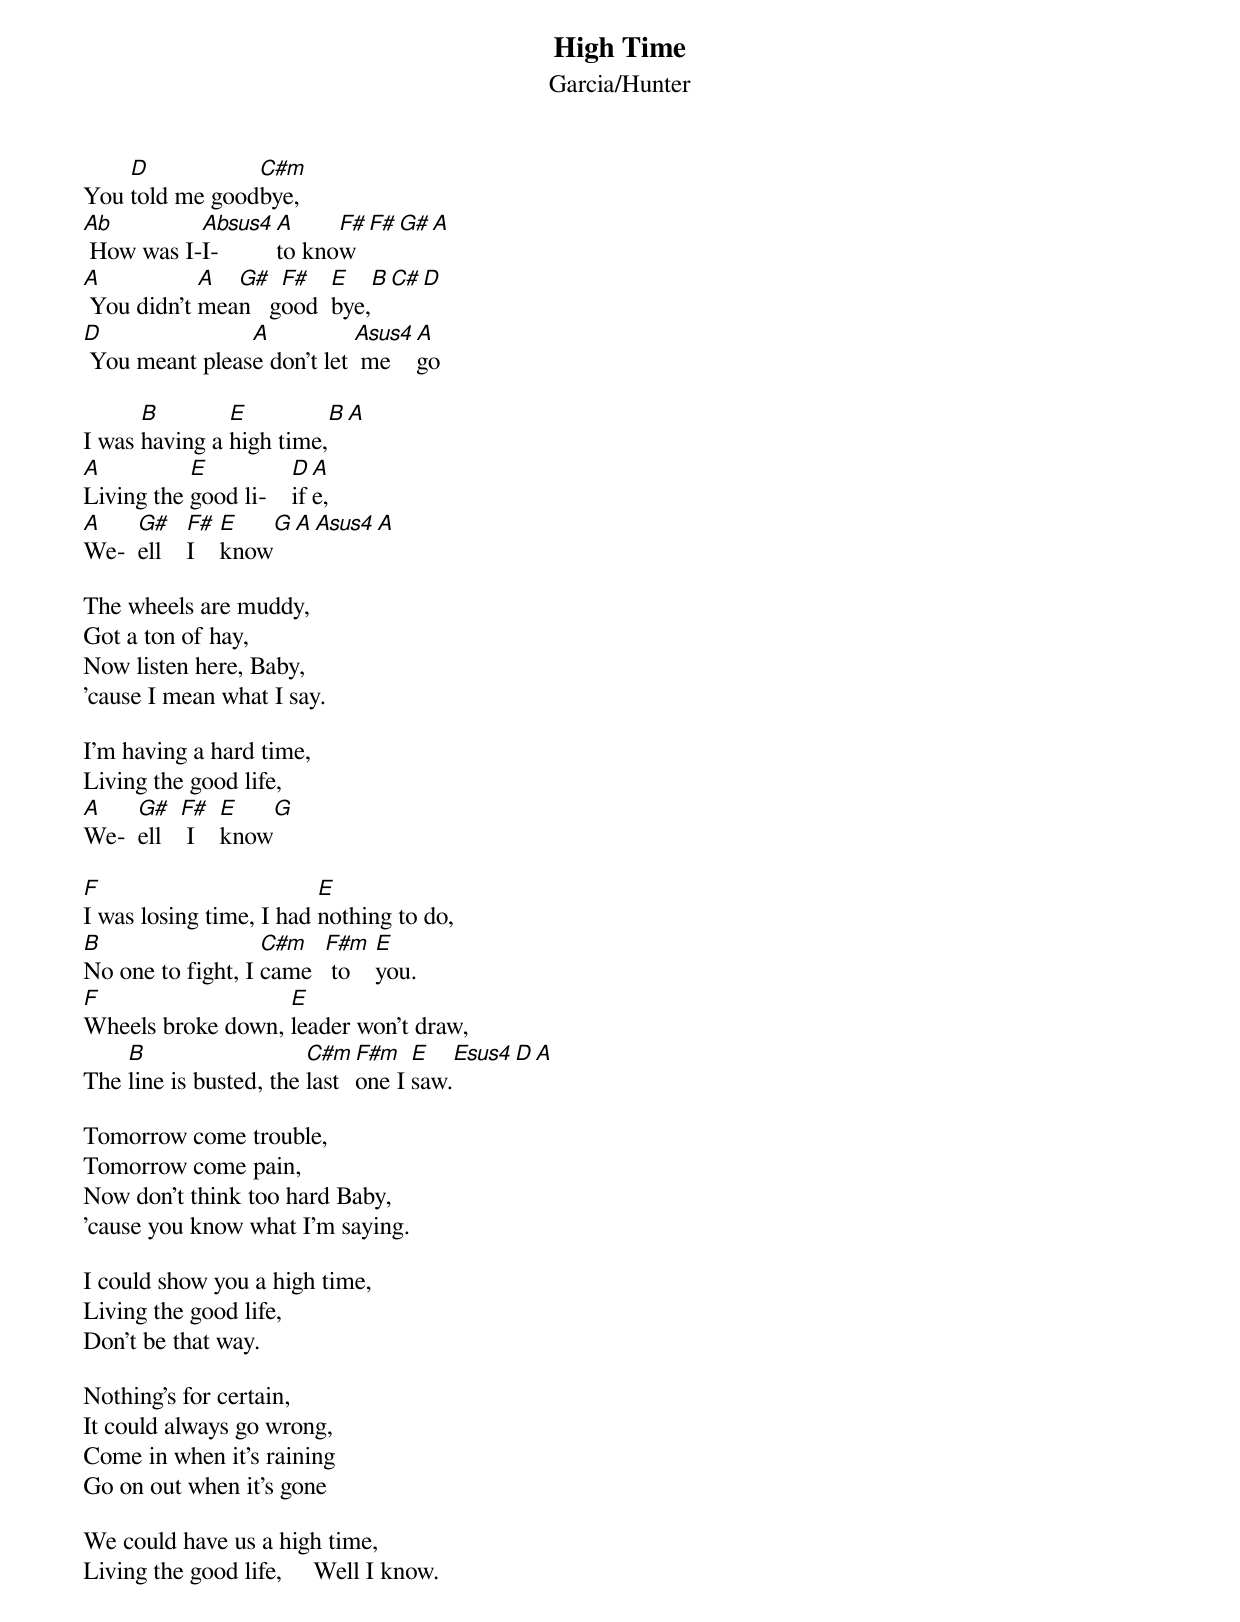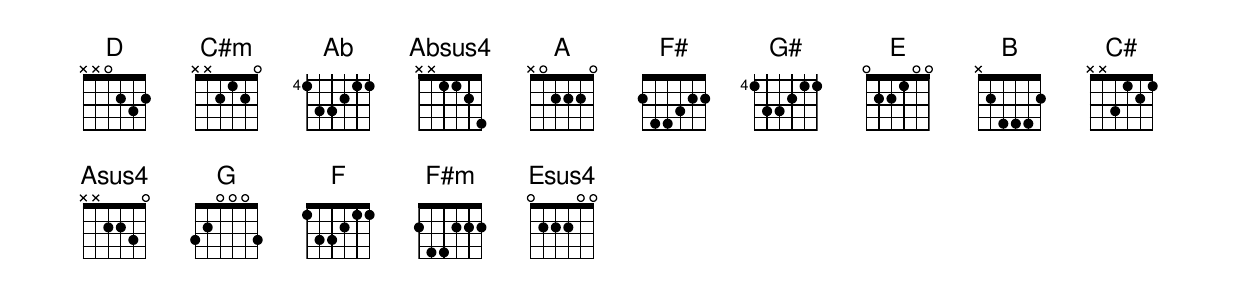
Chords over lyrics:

High Time
Garcia/Hunter
    D           C#m
You told me goodbye,
Ab         Absus4   A     F#   F#  G#   A
 How was I-I-       to know
A           A  G#   F#   E         B  C#  D
 You didn't mean   good  bye,
D               A           Asus4 A
 You meant please don't let  me   go

      B        E             B A
I was having a high time,
A          E           D A
Living the good li-    ife,
A    G#     F#   E         G     A   Asus4   A
We-  ell    I    know

The wheels are muddy,
Got a ton of hay,
Now listen here, Baby,
'cause I mean what I say.

I'm having a hard time,
Living the good life,
A    G#    F#    E         G
We-  ell    I    know

F                        E
I was losing time, I had nothing to do,
B                  C#m   F#m    E
No one to fight, I came   to    you.
F                  E
Wheels broke down, leader won't draw,
    B                   C#m  F#m   E     Esus4   D   A
The line is busted, the last one I saw.

Tomorrow come trouble,
Tomorrow come pain,
Now don't think too hard Baby,
'cause you know what I'm saying.

I could show you a high time,
Living the good life,
Don't be that way.

Nothing's for certain,
It could always go wrong,
Come in when it's raining
Go on out when it's gone

We could have us a high time,
Living the good life,     Well I know.
